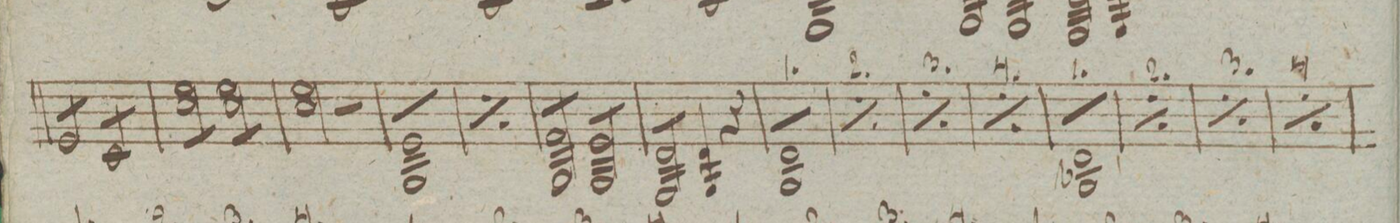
**kern	**dynam
*I"Violino 2do	*
*clefG2	*
*k[]	*
*met(c|)	*
*M4/4	*
8e/L	.
8e/	.
8e/	.
8e/J	.
8c/L	.
8c/	.
8c/	.
8c/J	.
=15	=15
8ee\ 8cc\L	.
8ee\ 8cc\	.
8ee\ 8cc\	.
8ee\ 8cc\J	.
8ee\ 8cc\L	.
8ee\ 8cc\	.
8ee\ 8cc\	.
8ee\ 8cc\J	.
*Xtremolo	*
=16	=16
2ee\ 2cc\	.
2r	.
=17	=17
*tremolo	*
8e/ 8G/L	.
8e/ 8G/	.
8e/ 8G/	.
8e/ 8G/	.
8e/ 8G/	.
8e/ 8G/	.
8e/ 8G/	.
8e/ 8G/J	.
=18	=18
*rep	*
8e/ 8G/L	.
8e/ 8G/	.
8e/ 8G/	.
8e/ 8G/	.
8e/ 8G/	.
8e/ 8G/	.
8e/ 8G/	.
8e/ 8G/J	.
*Xrep	*
=19	=19
8f/ 8G/L	.
8f/ 8G/	.
8f/ 8G/	.
8f/ 8G/J	.
8e/ 8G/L	.
8e/ 8G/	.
8e/ 8G/	.
8e/ 8G/J	.
=20	=20
8d/ 8G/L	.
8d/ 8G/	.
8d/ 8G/	.
8d/ 8G/J	.
*Xtremolo	*
4d/ 4G/	.
4r	.
=21	=21
*tremolo	*
8d/ 8B/L	.
8d/ 8B/	.
8d/ 8B/	.
8d/ 8B/	.
8d/ 8B/	.
8d/ 8B/	.
8d/ 8B/	.
8d/ 8B/J	.
=22	=22
*rep	*
8d/ 8B/L	.
8d/ 8B/	.
8d/ 8B/	.
8d/ 8B/	.
8d/ 8B/	.
8d/ 8B/	.
8d/ 8B/	.
8d/ 8B/J	.
*Xrep	*
=23	=23
*rep	*
8d/ 8B/L	.
8d/ 8B/	.
8d/ 8B/	.
8d/ 8B/	.
8d/ 8B/	.
8d/ 8B/	.
8d/ 8B/	.
8d/ 8B/J	.
*Xrep	*
=24	=24
*rep	*
8d/ 8B/L	.
8d/ 8B/	.
8d/ 8B/	.
8d/ 8B/	.
8d/ 8B/	.
8d/ 8B/	.
8d/ 8B/	.
8d/ 8B/J	.
*Xrep	*
=25	=25
8d/ 8B-X/L	.
8d/ 8B-X/	.
8d/ 8B-X/	.
8d/ 8B-X/	.
8d/ 8B-X/	.
8d/ 8B-X/	.
8d/ 8B-X/	.
8d/ 8B-X/J	.
=26	=26
*rep	*
8d/ 8B-X/L	.
8d/ 8B-X/	.
8d/ 8B-X/	.
8d/ 8B-X/	.
8d/ 8B-X/	.
8d/ 8B-X/	.
8d/ 8B-X/	.
8d/ 8B-X/J	.
*Xrep	*
=27	=27
*rep	*
8d/ 8B-X/L	.
8d/ 8B-X/	.
8d/ 8B-X/	.
8d/ 8B-X/	.
8d/ 8B-X/	.
8d/ 8B-X/	.
8d/ 8B-X/	.
8d/ 8B-X/J	.
*Xrep	*
=28	=28
*rep	*
8d/ 8B-X/L	.
8d/ 8B-X/	.
8d/ 8B-X/	.
8d/ 8B-X/	.
8d/ 8B-X/	.
8d/ 8B-X/	.
8d/ 8B-X/	.
8d/ 8B-X/J	.
*Xrep	*
=29	=29
*-	*-
